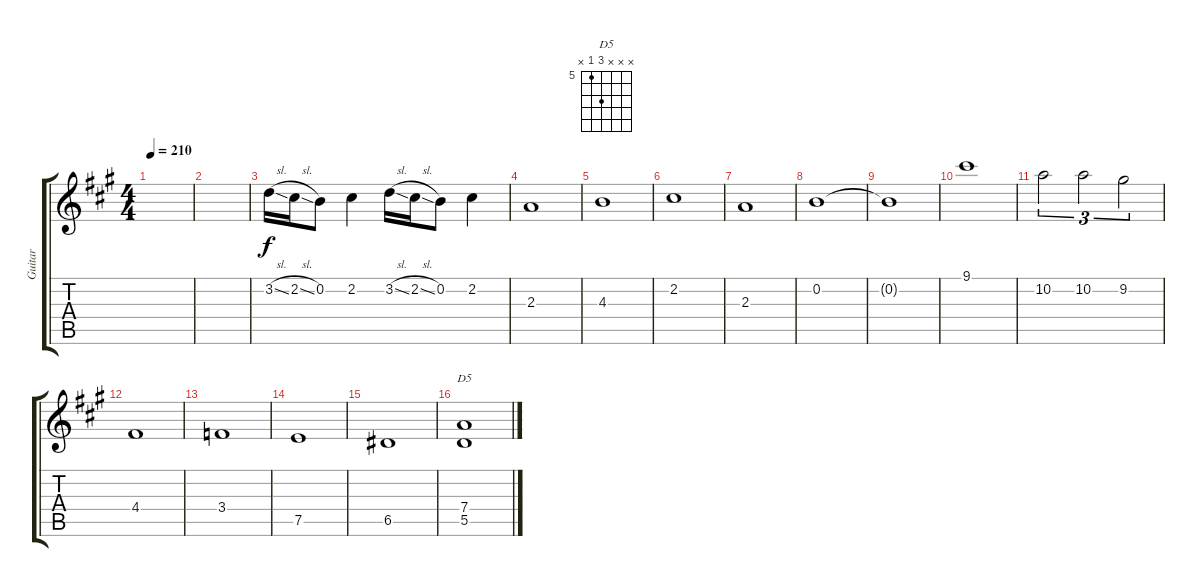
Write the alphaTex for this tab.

\track ("Guitar" "Guitar") {instrument distortionguitar}
\staff {score tabs}
\tuning (E4 B3 G3 D3 A2 E2) {hide}
\chord ("D5" x x x 7 5 x) {firstfret 5}
\ts (4 4)
\tempo 210
\clef g2
\ks a
|
|
3.2{sl}.16{instrument banjo} 2.2{sl}.16 0.2.8 2.2.4 3.2{sl}.16 2.2{sl}.16 0.2.8 2.2.4 |
2.3.1{instrument distortionguitar} |
4.3.1 |
2.2.1 |
2.3.1 |
0.2.1 |
0.2{t}.1 |
9.1.1 |
10.2.2{tu (3 2)} 10.2.2{tu (3 2)} 9.2.2{tu (3 2)} |
4.4.1 |
3.4.1 |
7.5.1 |
6.5.1 |
(7.4 5.5).1{ch "D5"}
